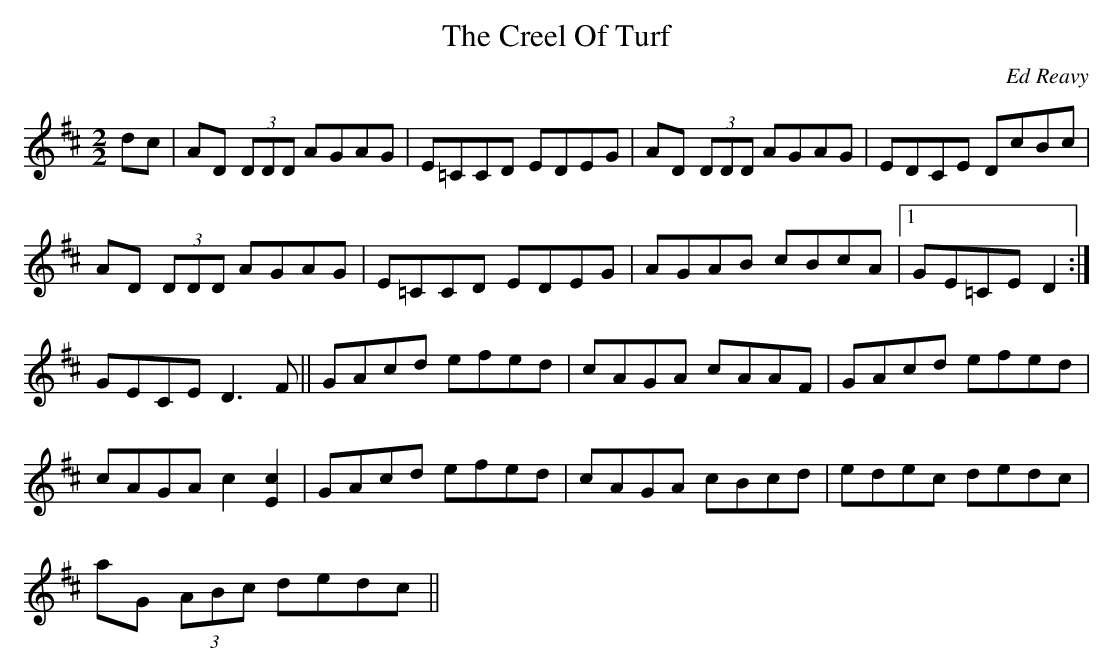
X:1
T:The Creel Of Turf
C:Ed Reavy
M:2/2
L:1/8
K:D
dc|AD (3DDD AGAG|E=CCD EDEG|AD (3DDD AGAG|EDCE DcBc|
AD (3DDD AGAG|E=CCD EDEG|AGAB cBcA|1GE=CE D2:|
2GECE D3 F||GAcd efed|cAGA cAAF|GAcd efed|
cAGA c2 [E2c2]|GAcd efed|cAGA cBcd|edec dedc|
aG (3ABc dedc||
